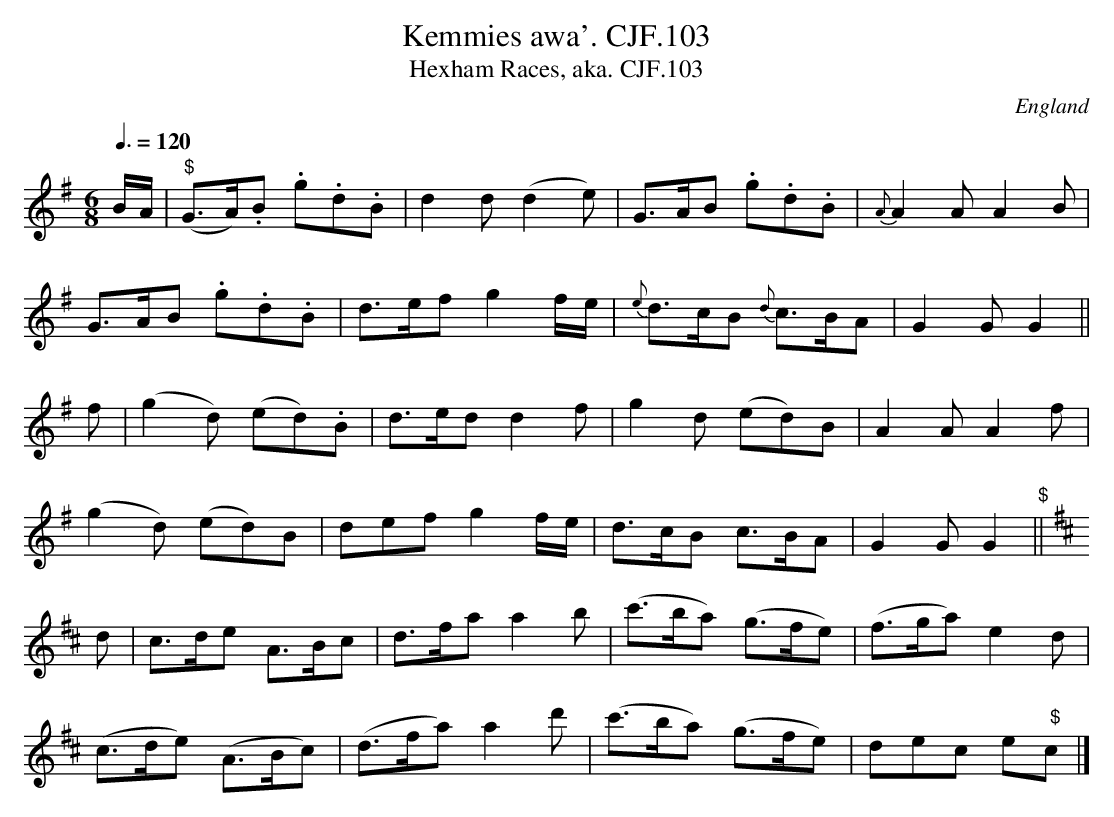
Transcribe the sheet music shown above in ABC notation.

X:1
T:Kemmies awa'. CJF.103
T:Hexham Races, aka. CJF.103
O:England
M:6/8
L:1/8
Q:3/8=120
K:G major
B/A/|"$"(G>A).B .g.d.B|d2d(d2e)|G>AB .g.d.B|{A}A2AA2B|!
G>AB .g.d.B|d>efg2f/e/|{e}d>cB {d}c>BA|G2GG2h||!
f|(g2d) (ed).B|d>edd2f|g2d (ed)B|A2AA2f|!
(g2d) (ed)B|defg2f/e/|d>cB c>BA|G2GG2"$"||!
K:D
d|c>de A>Bc|d>faa2b|(c'>ba) (g>fe)|(f>ga)e2d|!
(c>de) (A>Bc)|(d>fa)a2d'|(c'>ba) (g>fe)|dec e" $"c|]
